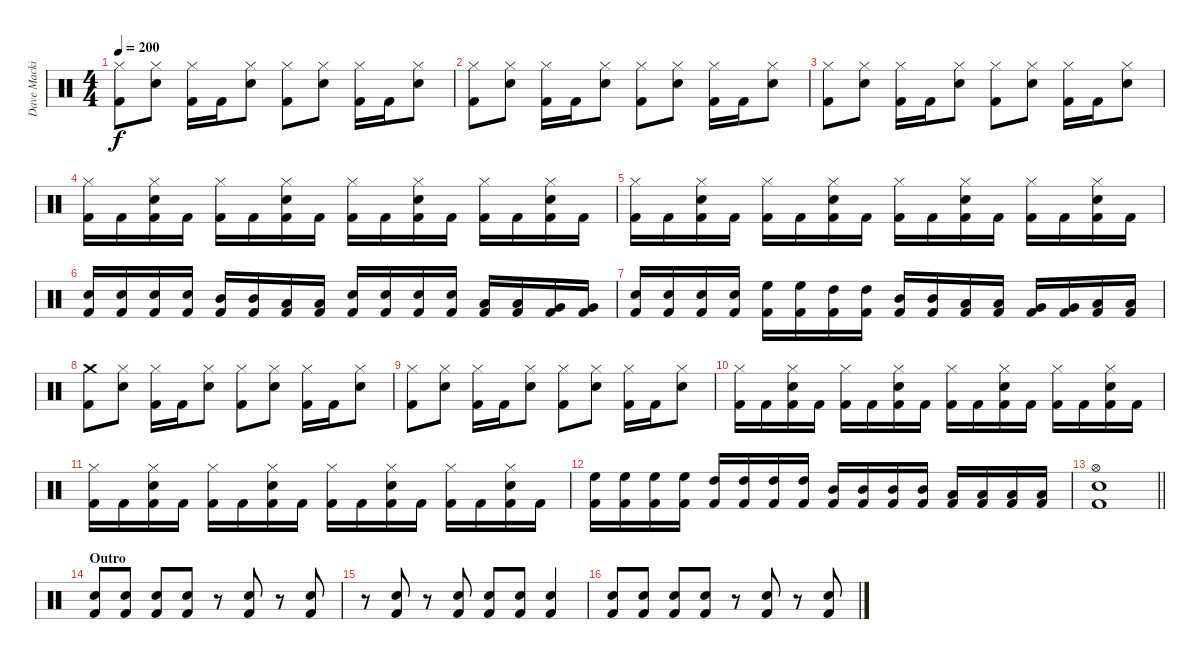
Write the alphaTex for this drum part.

\track ("Dave Mackintosh" "Dave Macki") {instrument percussion}
\staff {score}
\articulation defaults
\ts (4 4)
\tempo 200
\clef neutral
\ks aminor
("Kick (hit) 2" "Hi-Hat (closed)").8{dy f} ("Snare (hit) 2" "Hi-Hat (closed)").8 ("Kick (hit) 2" "Hi-Hat (closed)").16 "Kick (hit) 2".16 ("Snare (hit) 2" "Hi-Hat (closed)").8 ("Kick (hit) 2" "Hi-Hat (closed)").8 ("Snare (hit) 2" "Hi-Hat (closed)").8 ("Kick (hit) 2" "Hi-Hat (closed)").16 "Kick (hit) 2".16 ("Snare (hit) 2" "Hi-Hat (closed)").8 |
("Kick (hit) 2" "Hi-Hat (closed)").8 ("Snare (hit) 2" "Hi-Hat (closed)").8 ("Kick (hit) 2" "Hi-Hat (closed)").16 "Kick (hit) 2".16 ("Snare (hit) 2" "Hi-Hat (closed)").8 ("Kick (hit) 2" "Hi-Hat (closed)").8 ("Snare (hit) 2" "Hi-Hat (closed)").8 ("Kick (hit) 2" "Hi-Hat (closed)").16 "Kick (hit) 2".16 ("Snare (hit) 2" "Hi-Hat (closed)").8 |
("Kick (hit) 2" "Hi-Hat (closed)").8 ("Snare (hit) 2" "Hi-Hat (closed)").8 ("Kick (hit) 2" "Hi-Hat (closed)").16 "Kick (hit) 2".16 ("Snare (hit) 2" "Hi-Hat (closed)").8 ("Kick (hit) 2" "Hi-Hat (closed)").8 ("Snare (hit) 2" "Hi-Hat (closed)").8 ("Kick (hit) 2" "Hi-Hat (closed)").16 "Kick (hit) 2".16 ("Snare (hit) 2" "Hi-Hat (closed)").8 |
("Kick (hit) 2" "Hi-Hat (closed)").16 "Kick (hit) 2".16 ("Kick (hit) 2" "Snare (hit) 2" "Hi-Hat (closed)").16 "Kick (hit) 2".16 ("Kick (hit) 2" "Hi-Hat (closed)").16 "Kick (hit) 2".16 ("Kick (hit) 2" "Snare (hit) 2" "Hi-Hat (closed)").16 "Kick (hit) 2".16 ("Kick (hit) 2" "Hi-Hat (closed)").16 "Kick (hit) 2".16 ("Kick (hit) 2" "Snare (hit) 2" "Hi-Hat (closed)").16 "Kick (hit) 2".16 ("Kick (hit) 2" "Hi-Hat (closed)").16 "Kick (hit) 2".16 ("Kick (hit) 2" "Snare (hit) 2" "Hi-Hat (closed)").16 "Kick (hit) 2".16 |
("Kick (hit) 2" "Hi-Hat (closed)").16 "Kick (hit) 2".16 ("Kick (hit) 2" "Snare (hit) 2" "Hi-Hat (closed)").16 "Kick (hit) 2".16 ("Kick (hit) 2" "Hi-Hat (closed)").16 "Kick (hit) 2".16 ("Kick (hit) 2" "Snare (hit) 2" "Hi-Hat (closed)").16 "Kick (hit) 2".16 ("Kick (hit) 2" "Hi-Hat (closed)").16 "Kick (hit) 2".16 ("Kick (hit) 2" "Snare (hit) 2" "Hi-Hat (closed)").16 "Kick (hit) 2".16 ("Kick (hit) 2" "Hi-Hat (closed)").16 "Kick (hit) 2".16 ("Kick (hit) 2" "Snare (hit) 2" "Hi-Hat (closed)").16 "Kick (hit) 2".16 |
("Kick (hit) 2" "Snare (hit) 2").16 ("Kick (hit) 2" "Snare (hit) 2").16 ("Kick (hit) 2" "Snare (hit) 2").16 ("Kick (hit) 2" "Snare (hit) 2").16 ("Kick (hit) 2" "Mid Tom (hit)").16 ("Kick (hit) 2" "Mid Tom (hit)").16 ("Kick (hit) 2" "Low Tom (hit)").16 ("Kick (hit) 2" "Low Tom (hit)").16 ("Kick (hit) 2" "Snare (hit) 2").16 ("Kick (hit) 2" "Snare (hit) 2").16 ("Kick (hit) 2" "Snare (hit) 2").16 ("Kick (hit) 2" "Snare (hit) 2").16 ("Kick (hit) 2" "Low Tom (hit)").16 ("Kick (hit) 2" "Low Tom (hit)").16 ("Kick (hit) 2" "Very Low Tom (hit)").16 ("Kick (hit) 2" "Very Low Tom (hit)").16 |
("Kick (hit) 2" "Snare (hit) 2").16 ("Kick (hit) 2" "Snare (hit) 2").16 ("Kick (hit) 2" "Snare (hit) 2").16 ("Kick (hit) 2" "Snare (hit) 2").16 ("Kick (hit) 2" "High Floor Tom (hit)").16 ("Kick (hit) 2" "High Floor Tom (hit)").16 ("Kick (hit) 2" "High Tom (hit)").16 ("Kick (hit) 2" "High Tom (hit)").16 ("Kick (hit) 2" "Mid Tom (hit)").16 ("Kick (hit) 2" "Mid Tom (hit)").16 ("Kick (hit) 2" "Low Tom (hit)").16 ("Kick (hit) 2" "Low Tom (hit)").16 ("Kick (hit) 2" "Very Low Tom (hit)").16 ("Kick (hit) 2" "Very Low Tom (hit)").16 ("Kick (hit) 2" "Low Floor Tom (hit)").16 ("Kick (hit) 2" "Low Floor Tom (hit)").16 |
("Kick (hit) 2" "Crash medium (hit)").8 ("Snare (hit) 2" "Hi-Hat (closed)").8 ("Kick (hit) 2" "Hi-Hat (closed)").16 "Kick (hit) 2".16 ("Snare (hit) 2" "Hi-Hat (closed)").8 ("Kick (hit) 2" "Hi-Hat (closed)").8 ("Snare (hit) 2" "Hi-Hat (closed)").8 ("Kick (hit) 2" "Hi-Hat (closed)").16 "Kick (hit) 2".16 ("Snare (hit) 2" "Hi-Hat (closed)").8 |
("Kick (hit) 2" "Hi-Hat (closed)").8 ("Snare (hit) 2" "Hi-Hat (closed)").8 ("Kick (hit) 2" "Hi-Hat (closed)").16 "Kick (hit) 2".16 ("Snare (hit) 2" "Hi-Hat (closed)").8 ("Kick (hit) 2" "Hi-Hat (closed)").8 ("Snare (hit) 2" "Hi-Hat (closed)").8 ("Kick (hit) 2" "Hi-Hat (closed)").16 "Kick (hit) 2".16 ("Snare (hit) 2" "Hi-Hat (closed)").8 |
("Kick (hit) 2" "Hi-Hat (closed)").16 "Kick (hit) 2".16 ("Kick (hit) 2" "Snare (hit) 2" "Hi-Hat (closed)").16 "Kick (hit) 2".16 ("Kick (hit) 2" "Hi-Hat (closed)").16 "Kick (hit) 2".16 ("Kick (hit) 2" "Snare (hit) 2" "Hi-Hat (closed)").16 "Kick (hit) 2".16 ("Kick (hit) 2" "Hi-Hat (closed)").16 "Kick (hit) 2".16 ("Kick (hit) 2" "Snare (hit) 2" "Hi-Hat (closed)").16 "Kick (hit) 2".16 ("Kick (hit) 2" "Hi-Hat (closed)").16 "Kick (hit) 2".16 ("Kick (hit) 2" "Snare (hit) 2" "Hi-Hat (closed)").16 "Kick (hit) 2".16 |
("Kick (hit) 2" "Hi-Hat (closed)").16 "Kick (hit) 2".16 ("Kick (hit) 2" "Snare (hit) 2" "Hi-Hat (closed)").16 "Kick (hit) 2".16 ("Kick (hit) 2" "Hi-Hat (closed)").16 "Kick (hit) 2".16 ("Kick (hit) 2" "Snare (hit) 2" "Hi-Hat (closed)").16 "Kick (hit) 2".16 ("Kick (hit) 2" "Hi-Hat (closed)").16 "Kick (hit) 2".16 ("Kick (hit) 2" "Snare (hit) 2" "Hi-Hat (closed)").16 "Kick (hit) 2".16 ("Kick (hit) 2" "Hi-Hat (closed)").16 "Kick (hit) 2".16 ("Kick (hit) 2" "Snare (hit) 2" "Hi-Hat (closed)").16 "Kick (hit) 2".16 |
("Kick (hit) 2" "High Floor Tom (hit)").16 ("Kick (hit) 2" "High Floor Tom (hit)").16 ("Kick (hit) 2" "High Floor Tom (hit)").16 ("Kick (hit) 2" "High Floor Tom (hit)").16 ("Kick (hit) 2" "High Tom (hit)").16 ("Kick (hit) 2" "High Tom (hit)").16 ("Kick (hit) 2" "High Tom (hit)").16 ("Kick (hit) 2" "High Tom (hit)").16 ("Kick (hit) 2" "Mid Tom (hit)").16 ("Kick (hit) 2" "Mid Tom (hit)").16 ("Kick (hit) 2" "Mid Tom (hit)").16 ("Kick (hit) 2" "Mid Tom (hit)").16 ("Kick (hit) 2" "Low Tom (hit)").16 ("Kick (hit) 2" "Low Tom (hit)").16 ("Kick (hit) 2" "Low Tom (hit)").16 ("Kick (hit) 2" "Low Tom (hit)").16 |
\barLineRight lightlight
("Kick (hit) 2" "Snare (hit) 2" "Hi-Hat (open)").1 |
\section ("" "Outro")
("Kick (hit) 2" "Snare (hit) 2").8 ("Kick (hit) 2" "Snare (hit) 2").8 ("Kick (hit) 2" "Snare (hit) 2").8 ("Kick (hit) 2" "Snare (hit) 2").8 r.8 ("Kick (hit) 2" "Snare (hit) 2").8 r.8 ("Kick (hit) 2" "Snare (hit) 2").8 |
r.8 ("Kick (hit) 2" "Snare (hit) 2").8 r.8 ("Kick (hit) 2" "Snare (hit) 2").8 ("Kick (hit) 2" "Snare (hit) 2").8 ("Kick (hit) 2" "Snare (hit) 2").8 ("Kick (hit) 2" "Snare (hit) 2").4 |
("Kick (hit) 2" "Snare (hit) 2").8 ("Kick (hit) 2" "Snare (hit) 2").8 ("Kick (hit) 2" "Snare (hit) 2").8 ("Kick (hit) 2" "Snare (hit) 2").8 r.8 ("Kick (hit) 2" "Snare (hit) 2").8 r.8 ("Kick (hit) 2" "Snare (hit) 2").8
